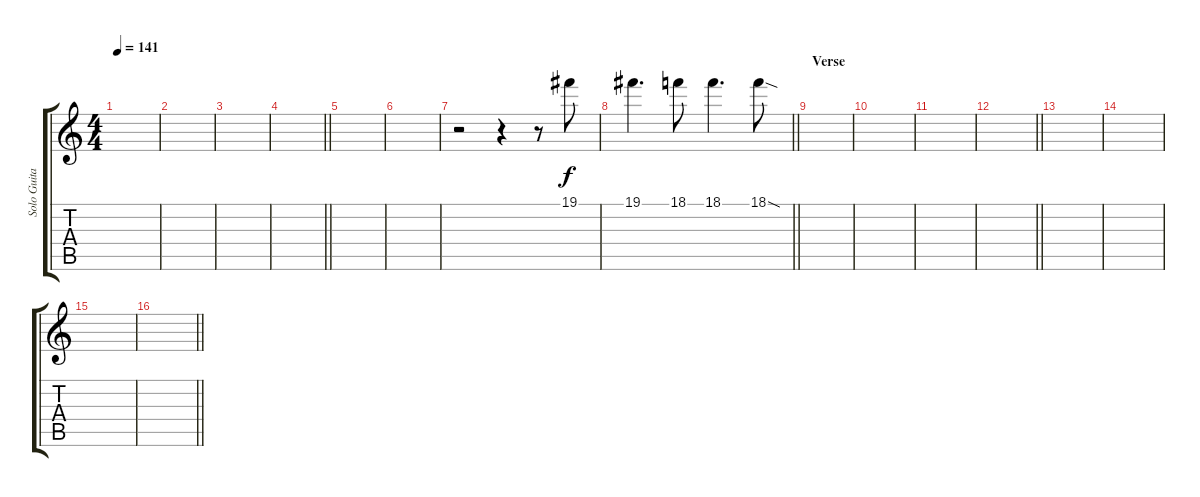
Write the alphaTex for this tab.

\track ("Solo Guitar II" "Solo Guita") {instrument distortionguitar}
\staff {score tabs}
\tuning (B3 Gb3 D3 A2 E2 B1) {hide}
\ts (4 4)
\section ("" "")
\tempo 141
\clef g2
\ks c
|
|
|
\barLineRight lightlight
|
\section ("" "")
|
|
r.2 r.4 r.8 19.1.8 |
\barLineRight lightlight
19.1.4{d} 18.1.8 18.1.4{d} 18.1{sod}.8 |
\section ("" "Verse")
|
|
|
\barLineRight lightlight
|
\section ("" "")
|
|
|
\barLineRight lightlight
